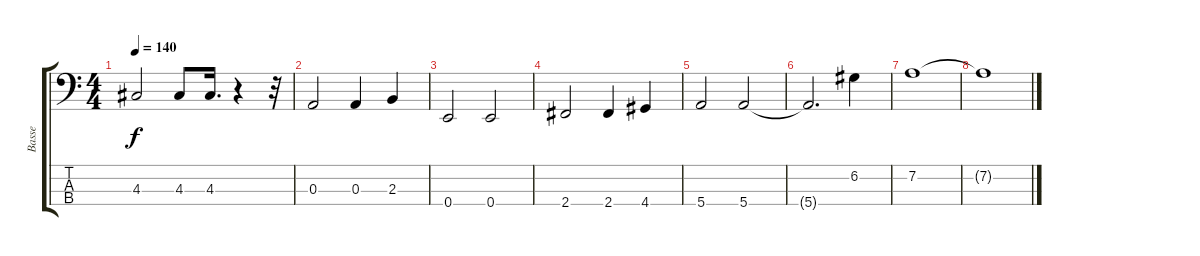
\track ("Basse" "Basse") {instrument electricbassfinger}
\staff {score tabs}
\tuning (G2 D2 A1 E1) {hide}
\ts (4 4)
\tempo 140
\clef f4
\ks c
4.3.2{dy f} 4.3.8 4.3.16{d} r.4 r.32 |
0.3.2 0.3.4 2.3.4 |
0.4.2 0.4.2 |
2.4.2 2.4.4 4.4.4 |
5.4.2 5.4.2 |
5.4{t}.2{d} 6.2.4 |
7.2.1 |
7.2{t}.1
